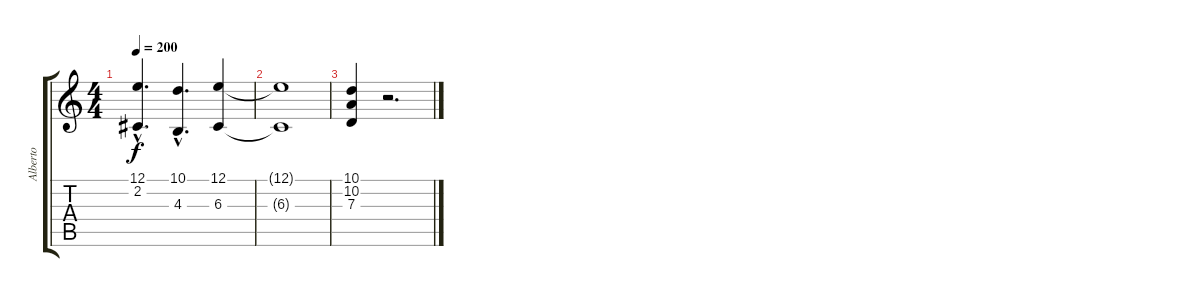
\track ("Alberto" "Alberto") {instrument trumpet}
\staff {score tabs}
\tuning (E4 B3 G3 D3 A2 E2) {hide}
\ts (4 4)
\tempo 200
\clef g2
\ks c
(12.1{hac} 2.2{hac}).4{d dy f} (10.1{hac} 4.3{hac}).4{d} (12.1 6.3).4 |
(12.1{t} 6.3{t}).1 |
(10.1 10.2 7.3).4 r.2{d}
